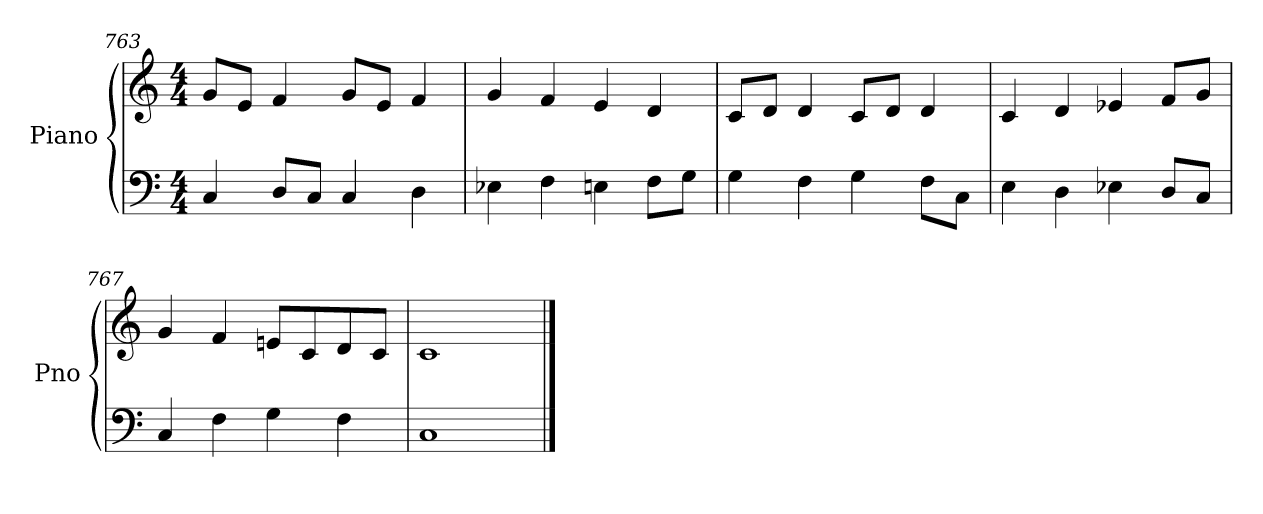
**kern	**kern
*part1	*part1
*staff2	*staff1
*I"Piano	*
*I'Pno	*
!!LO:LB:g=z
*clefF4	*clefG2
*k[]	*k[]
*M4/4	*M4/4
=763	=763
4C/	8g/L
.	8e/J
8D/L	4f/
8C/J	.
4C/	8g/L
.	8e/J
4D\	4f/
=764	=764
4E-X\	4g/
4F\	4f/
4En\	4e/
8F\L	4d/
8G\J	.
=765	=765
4G\	8c/L
.	8d/J
4F\	4d/
4G\	8c/L
.	8d/J
8F\L	4d/
8C\J	.
=766	=766
4E\	4c/
4D\	4d/
4E-X\	4e-X/
8D/L	8f/L
8C/J	8g/J
=767	=767
4C/	4g/
4F\	4f/
4G\	8en/L
.	8c/
4F\	8d/
.	8c/J
=768	=768
1C	1c
==	==
*-	*-
